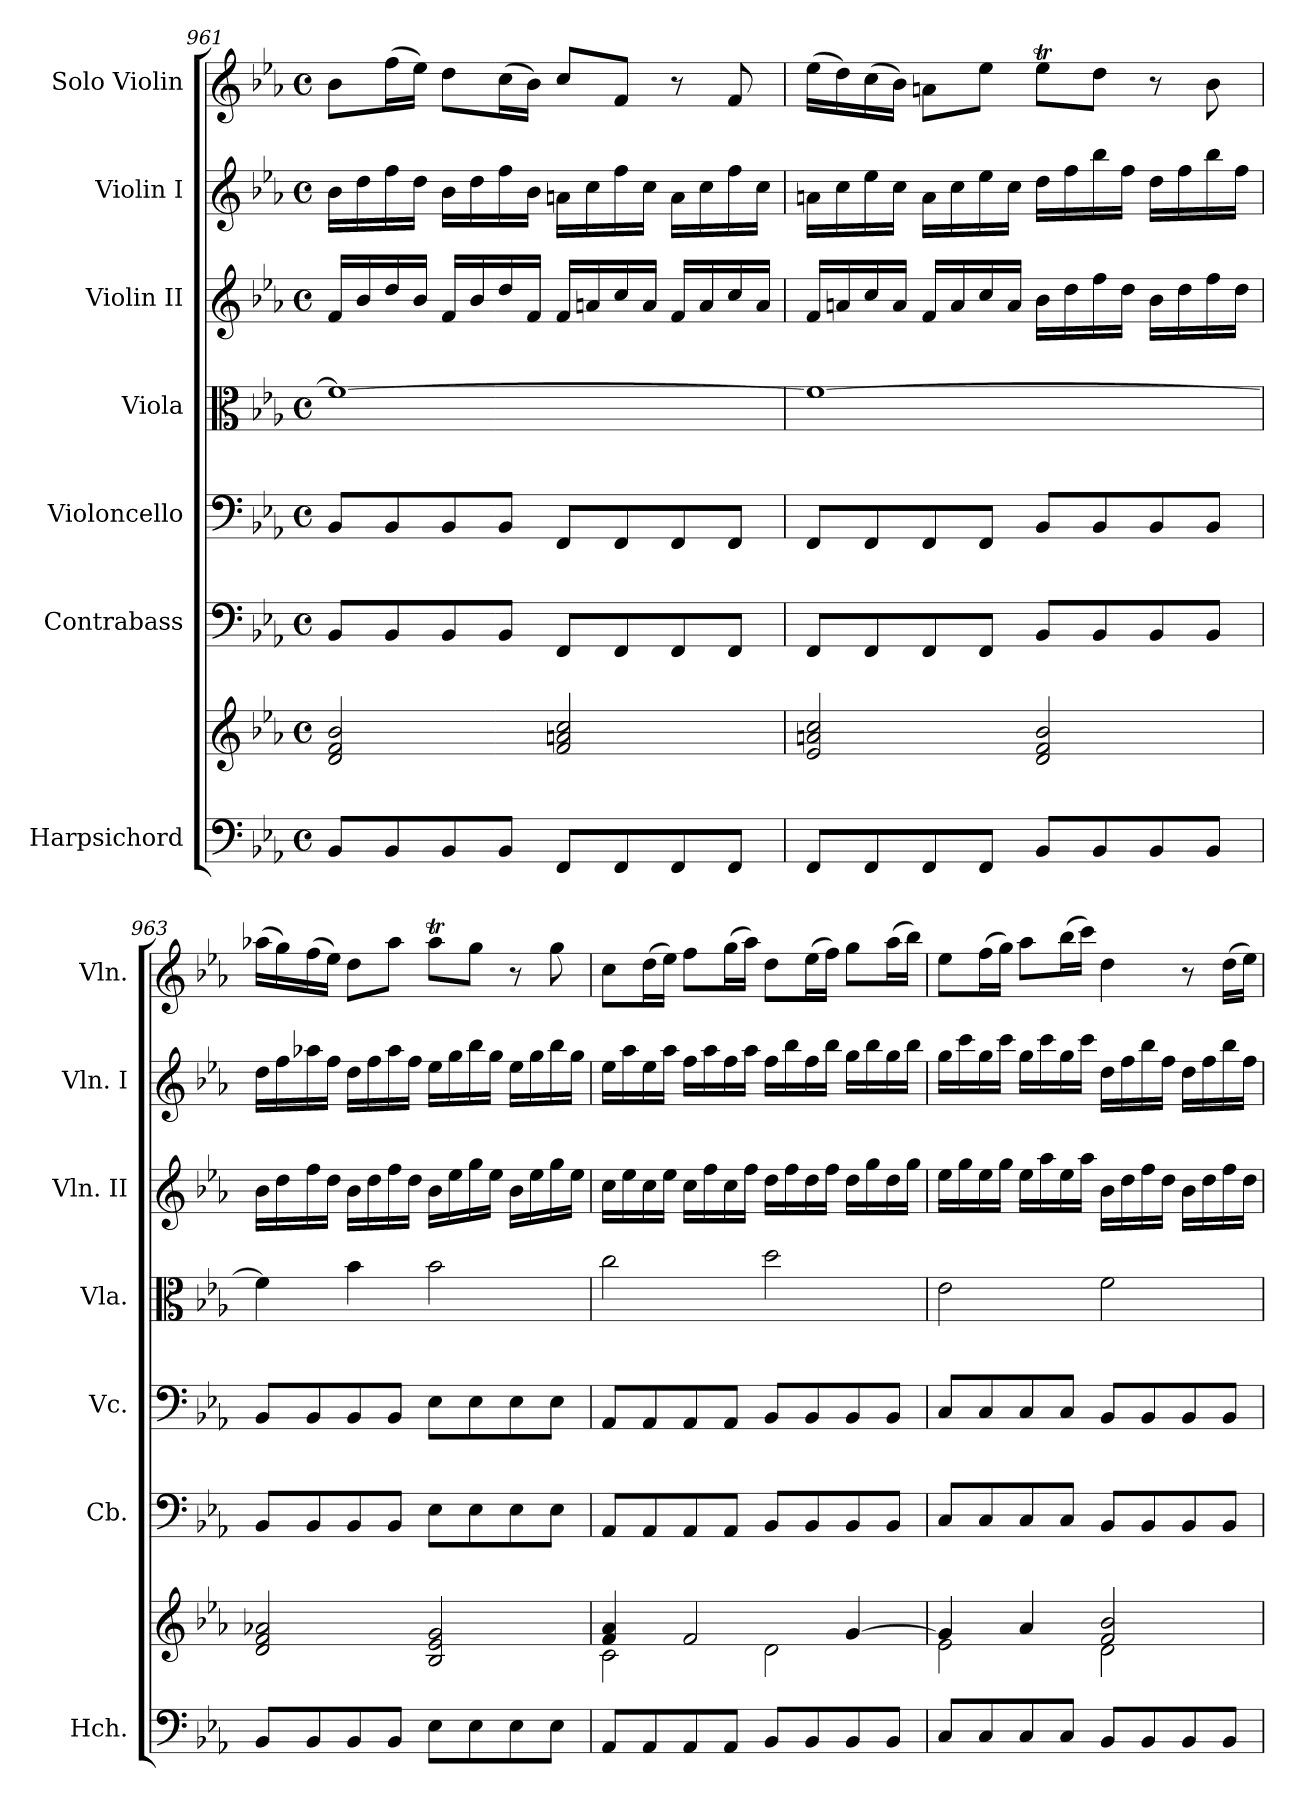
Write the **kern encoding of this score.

**kern	**kern	**kern	**kern	**kern	**kern	**kern	**kern
*part7	*part7	*part6	*part5	*part4	*part3	*part2	*part1
*staff8	*staff7	*staff6	*staff5	*staff4	*staff3	*staff2	*staff1
*I"Harpsichord	*	*I"Contrabass	*I"Violoncello	*I"Viola	*I"Violin II	*I"Violin I	*I"Solo Violin
*I'Hch.	*	*I'Cb.	*I'Vc.	*I'Vla.	*I'Vln. II	*I'Vln. I	*I'Vln.
!!LO:PB:g=z
*clefF4	*clefG2	*clefF4	*clefF4	*clefC3	*clefG2	*clefG2	*clefG2
*	*	*ITrd7c12	*	*	*	*	*
*k[b-e-a-]	*k[b-e-a-]	*k[b-e-a-]	*k[b-e-a-]	*k[b-e-a-]	*k[b-e-a-]	*k[b-e-a-]	*k[b-e-a-]
*M4/4	*M4/4	*M4/4	*M4/4	*M4/4	*M4/4	*M4/4	*M4/4
*met(c)	*met(c)	*met(c)	*met(c)	*met(c)	*met(c)	*met(c)	*met(c)
=961	=961	=961	=961	=961	=961	=961	=961
8BB-/L	2d/ 2f/ 2b-/	8BBB-/L	8BB-/L	1f_	16f/LL	16b-\LL	8b-\L
.	.	.	.	.	16b-/	16dd\	.
8BB-/	.	8BBB-/	8BB-/	.	16dd/	16ff\	(>16ff\L
.	.	.	.	.	16b-/JJ	16dd\JJ	16ee-\JJ)
8BB-/	.	8BBB-/	8BB-/	.	16f/LL	16b-\LL	8dd\L
.	.	.	.	.	16b-/	16dd\	.
8BB-/J	.	8BBB-/J	8BB-/J	.	16dd/	16ff\	(>16cc\L
.	.	.	.	.	16f/JJ	16b-\JJ	16b-\JJ)
8FF/L	2f/ 2an/ 2cc/	8FFF/L	8FF/L	.	16f/LL	16an\LL	8cc/L
.	.	.	.	.	16an/	16cc\	.
8FF/	.	8FFF/	8FF/	.	16cc/	16ff\	8f/J
.	.	.	.	.	16a/JJ	16cc\JJ	.
8FF/	.	8FFF/	8FF/	.	16f/LL	16a\LL	8r
.	.	.	.	.	16a/	16cc\	.
8FF/J	.	8FFF/J	8FF/J	.	16cc/	16ff\	8f/
.	.	.	.	.	16a/JJ	16cc\JJ	.
=962	=962	=962	=962	=962	=962	=962	=962
8FF/L	2e-/ 2an/ 2cc/	8FFF/L	8FF/L	1f_	16f/LL	16an\LL	(>16ee-\LL
.	.	.	.	.	16an/	16cc\	16dd\)
8FF/	.	8FFF/	8FF/	.	16cc/	16ee-\	(>16cc\
.	.	.	.	.	16a/JJ	16cc\JJ	16b-\JJ)
8FF/	.	8FFF/	8FF/	.	16f/LL	16a\LL	8an\L
.	.	.	.	.	16a/	16cc\	.
8FF/J	.	8FFF/J	8FF/J	.	16cc/	16ee-\	8ee-\J
.	.	.	.	.	16a/JJ	16cc\JJ	.
8BB-/L	2d/ 2f/ 2b-/	8BBB-/L	8BB-/L	.	16b-\LL	16dd\LL	8ee-T\L
.	.	.	.	.	16dd\	16ff\	.
8BB-/	.	8BBB-/	8BB-/	.	16ff\	16bb-\	8dd\J
.	.	.	.	.	16dd\JJ	16ff\JJ	.
8BB-/	.	8BBB-/	8BB-/	.	16b-\LL	16dd\LL	8r
.	.	.	.	.	16dd\	16ff\	.
8BB-/J	.	8BBB-/J	8BB-/J	.	16ff\	16bb-\	8b-\
.	.	.	.	.	16dd\JJ	16ff\JJ	.
!!LO:PB:g=z
=963	=963	=963	=963	=963	=963	=963	=963
8BB-/L	2d/ 2f/ 2a-X/	8BBB-/L	8BB-/L	4f\]	16b-\LL	16dd\LL	(>16aa-X\LL
.	.	.	.	.	16dd\	16ff\	16gg\)
8BB-/	.	8BBB-/	8BB-/	.	16ff\	16aa-X\	(>16ff\
.	.	.	.	.	16dd\JJ	16ff\JJ	16ee-\JJ)
8BB-/	.	8BBB-/	8BB-/	4b-\	16b-\LL	16dd\LL	8dd\L
.	.	.	.	.	16dd\	16ff\	.
8BB-/J	.	8BBB-/J	8BB-/J	.	16ff\	16aa-\	8aa-\J
.	.	.	.	.	16dd\JJ	16ff\JJ	.
8E-\L	2B-/ 2e-/ 2g/	8EE-\L	8E-\L	2b-\	16b-\LL	16ee-\LL	8aa-T\L
.	.	.	.	.	16ee-\	16gg\	.
8E-\	.	8EE-\	8E-\	.	16gg\	16bb-\	8gg\J
.	.	.	.	.	16ee-\JJ	16gg\JJ	.
8E-\	.	8EE-\	8E-\	.	16b-\LL	16ee-\LL	8r
.	.	.	.	.	16ee-\	16gg\	.
8E-\J	.	8EE-\J	8E-\J	.	16gg\	16bb-\	8gg\
.	.	.	.	.	16ee-\JJ	16gg\JJ	.
=964	=964	=964	=964	=964	=964	=964	=964
*	*^	*	*	*	*	*	*
8AA-/L	4f/ 4a-/	2c\	8AAA-/L	8AA-/L	2cc\	16cc\LL	16ee-\LL	8cc\L
.	.	.	.	.	.	16ee-\	16aa-\	.
8AA-/	.	.	8AAA-/	8AA-/	.	16cc\	16ee-\	(>16dd\L
.	.	.	.	.	.	16ee-\JJ	16aa-\JJ	16ee-\JJ)
8AA-/	2f/	.	8AAA-/	8AA-/	.	16cc\LL	16ff\LL	8ff\L
.	.	.	.	.	.	16ff\	16aa-\	.
8AA-/J	.	.	8AAA-/J	8AA-/J	.	16cc\	16ff\	(>16gg\L
.	.	.	.	.	.	16ff\JJ	16aa-\JJ	16aa-\JJ)
8BB-/L	.	2d\	8BBB-/L	8BB-/L	2dd\	16dd\LL	16ff\LL	8dd\L
.	.	.	.	.	.	16ff\	16bb-\	.
8BB-/	.	.	8BBB-/	8BB-/	.	16dd\	16ff\	(>16ee-\L
.	.	.	.	.	.	16ff\JJ	16bb-\JJ	16ff\JJ)
8BB-/	[4g/	.	8BBB-/	8BB-/	.	16dd\LL	16gg\LL	8gg\L
.	.	.	.	.	.	16gg\	16bb-\	.
8BB-/J	.	.	8BBB-/J	8BB-/J	.	16dd\	16gg\	(>16aa-\L
.	.	.	.	.	.	16gg\JJ	16bb-\JJ	16bb-\JJ)
!!LO:PB:g=z
=965	=965	=965	=965	=965	=965	=965	=965	=965
8C/L	4g/]	2e-\	8CC/L	8C/L	2e-\	16ee-\LL	16gg\LL	8ee-\L
.	.	.	.	.	.	16gg\	16ccc\	.
8C/	.	.	8CC/	8C/	.	16ee-\	16gg\	(>16ff\L
.	.	.	.	.	.	16gg\JJ	16ccc\JJ	16gg\JJ)
8C/	4a-/	.	8CC/	8C/	.	16ee-\LL	16gg\LL	8aa-\L
.	.	.	.	.	.	16aa-\	16ccc\	.
8C/J	.	.	8CC/J	8C/J	.	16ee-\	16gg\	(>16bb-\L
.	.	.	.	.	.	16aa-\JJ	16ccc\JJ	16ccc\JJ)
8BB-/L	2f/ 2b-/	2d\	8BBB-/L	8BB-/L	2f\	16b-\LL	16dd\LL	4dd\
.	.	.	.	.	.	16dd\	16ff\	.
8BB-/	.	.	8BBB-/	8BB-/	.	16ff\	16bb-\	.
.	.	.	.	.	.	16dd\JJ	16ff\JJ	.
8BB-/	.	.	8BBB-/	8BB-/	.	16b-\LL	16dd\LL	8r
.	.	.	.	.	.	16dd\	16ff\	.
8BB-/J	.	.	8BBB-/J	8BB-/J	.	16ff\	16bb-\	(>16dd\LL
.	.	.	.	.	.	16dd\JJ	16ff\JJ	16ee-\JJ)
*	*v	*v	*	*	*	*	*	*
=	=	=	=	=	=	=	=
*-	*-	*-	*-	*-	*-	*-	*-
